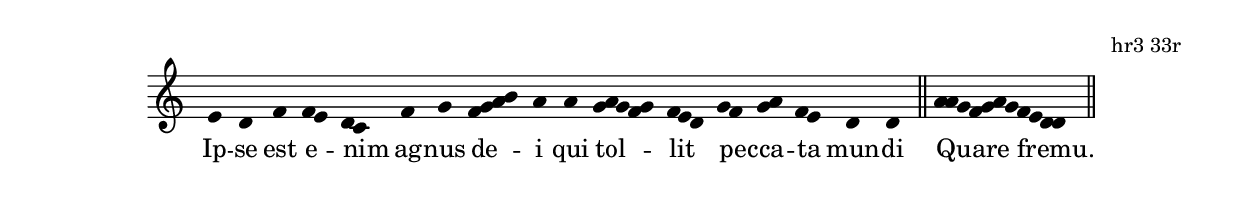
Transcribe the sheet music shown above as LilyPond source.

\version "2.19.32"

\include "../lib/synopsis.ily"

\score {
  \transpose c c' {
    \plainchant
    e d \bar "" f \bar "" \melisma { f e } \melisma { d c } \bar "" f g \bar "" \melisma { f g a b } a \bar ""
    a \bar "" \melisma { g a g f g } \melisma { f e d } \bar "" \melisma { g f } \melisma { g a } \melisma { f e } \bar "" d d \bar "||"

    \melisma { a a g f g a g f e d d } \bar "||"
  }
  \addlyrics {
    Ip -- se est e -- nim ag -- nus de -- i
    qui tol -- lit pec -- ca -- ta mun -- di

    Quare_fremu.
  }
  \header {
    fontes = "hr3 33r"
  }
}
